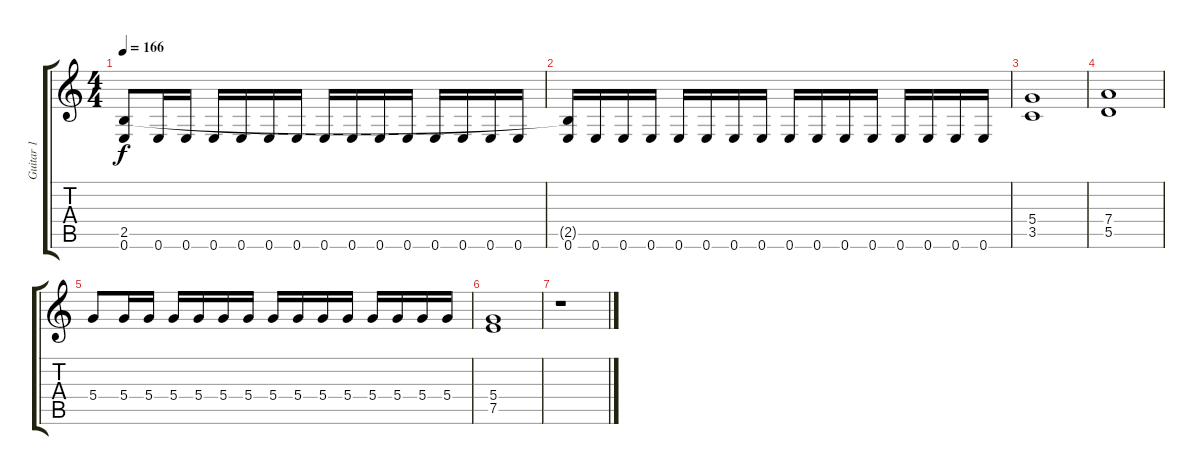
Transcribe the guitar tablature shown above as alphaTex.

\track ("Guitar 1" "Guitar 1") {instrument distortionguitar}
\staff {score tabs}
\tuning (E4 B3 G3 D3 A2 E2) {hide}
\ts (4 4)
\tempo 166
\clef g2
\ks c
(2.5 0.6).8{dy f} 0.6.16 0.6.16 0.6.16 0.6.16 0.6.16 0.6.16 0.6.16 0.6.16 0.6.16 0.6.16 0.6.16 0.6.16 0.6.16 0.6.16 |
(2.5{t} 0.6).16 0.6.16 0.6.16 0.6.16 0.6.16 0.6.16 0.6.16 0.6.16 0.6.16 0.6.16 0.6.16 0.6.16 0.6.16 0.6.16 0.6.16 0.6.16 |
(5.4 3.5).1 |
(7.4 5.5).1 |
5.4.8 5.4.16 5.4.16 5.4.16 5.4.16 5.4.16 5.4.16 5.4.16 5.4.16 5.4.16 5.4.16 5.4.16 5.4.16 5.4.16 5.4.16 |
(5.4 7.5).1 |
r.1
